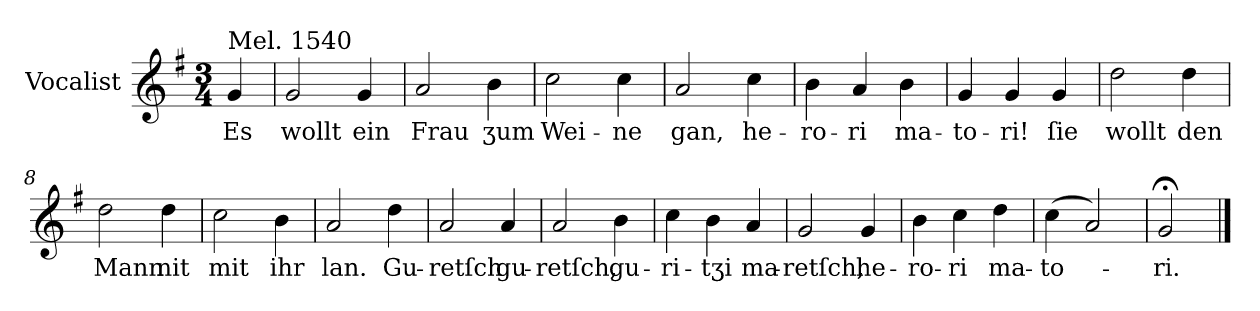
**kern	**text
*part1	*part1
*staff1	*staff1
*I"Vocalist	*
*k[f#]	*
*G:	*
*M3/4	*
=	=
!LO:TX:a:t=Mel. 1540	!
4g	Es
=1	=1
2g	wollt
4g	ein
=2	=2
2a	Frau
4b	ʒum
=3	=3
2cc	Wei-
4cc	-ne
=4	=4
2a	gan,
4cc	he-
=5	=5
4b	-ro-
4a	-ri
4b	ma-
=6	=6
4g	-to-
4g	-ri!
4g	ſie
=7	=7
2dd	wollt
4dd	den
=8	=8
2dd	Mann
4dd	nit
=9	=9
2cc	mit
4b	ihr
=10	=10
2a	lan.
4dd	Gu-
=11	=11
2a	-retſch
4a	gu-
=12	=12
2a	-retſch,
4b	gu-
=13	=13
4cc	-ri-
4b	-tʒi
4a	ma-
=14	=14
2g	-retſch,
4g	he-
=15	=15
4b	-ro-
4cc	-ri
4dd	ma-
=16	=16
(4cc	-to-
2a)	.
=17	=17
2g;<	-ri.
==	==
*-	*-
